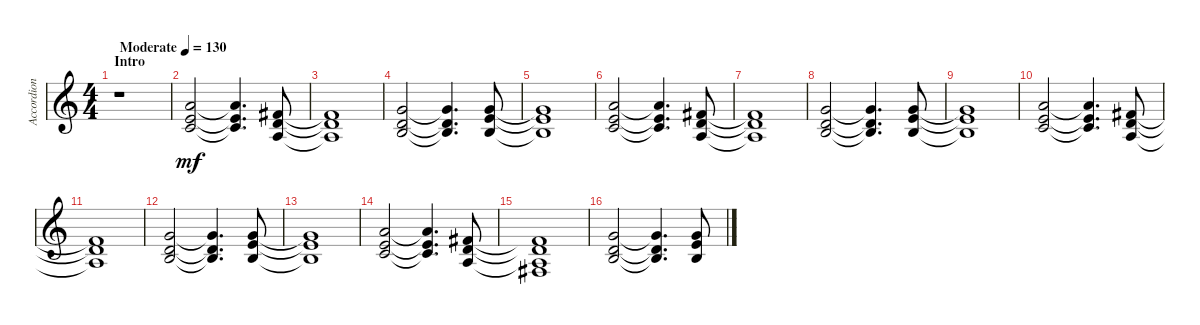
\track ("Accordion" "Accordion") {instrument accordion}
\staff {score}
\tuning (E4 B3 G3 D3 A2 E2) {hide}
\ts (4 4)
\section ("" "Intro")
\tempo (130 "Moderate")
\clef g2
\ks aminor
r.1{dy mf instrument accordion} |
(5.1 5.2 5.3).2 (5.1{t} 5.2{t} 5.3{t}).4{d} (2.1 3.2 2.3).8 |
(2.1{t} 3.2{t} 2.3{t}).1 |
(3.1 3.2 4.3).2 (3.1{t} 3.2{t} 4.3{t}).4{d} (3.1 5.2 4.3).8 |
(3.1{t} 5.2{t} 4.3{t}).1 |
(5.1 5.2 5.3).2 (5.1{t} 5.2{t} 5.3{t}).4{d} (2.1 3.2 2.3).8 |
(2.1{t} 3.2{t} 2.3{t}).1 |
(3.1 3.2 4.3).2 (3.1{t} 3.2{t} 4.3{t}).4{d} (3.1 5.2 4.3).8 |
(3.1{t} 5.2{t} 4.3{t}).1 |
(5.1 5.2 5.3).2 (5.1{t} 5.2{t} 5.3{t}).4{d} (2.1 3.2 2.3).8 |
(2.1{t} 3.2{t} 2.3{t}).1 |
(3.1 3.2 4.3).2 (3.1{t} 3.2{t} 4.3{t}).4{d} (3.1 5.2 4.3).8 |
(3.1{t} 5.2{t} 4.3{t}).1 |
(5.1 5.2 5.3).2 (5.1{t} 5.2{t} 5.3{t}).4{d} (2.1 3.2 2.3).8 |
(2.1{t} 3.2{t} 2.3{t} 4.4).1 |
(3.1 3.2 4.3).2 (3.1{t} 3.2{t} 4.3{t}).4{d} (3.1 5.2 4.3).8
